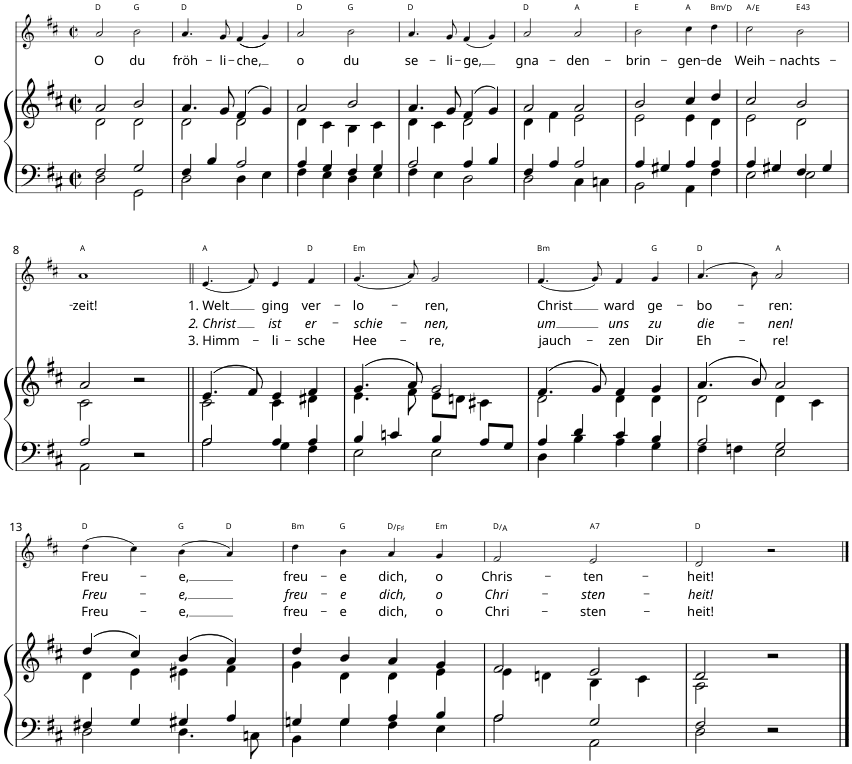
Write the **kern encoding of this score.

**kern	**kern	**kern	**text	**text	**text	**harte
*part2	*part2	*part1	*part1	*part1	*part1	*part1
*staff3	*staff2	*staff1	*staff1	*staff1	*staff1	*
*I"Piano	*	*I"[Solo Treble]	*	*	*	*
*I'Pno	*	*	*	*	*	*
*	*	*stria5	*	*	*	*
*clefF4	*clefG2	*clefG2	*	*	*	*
*k[f#c#]	*k[f#c#]	*k[f#c#]	*	*	*	*
*M2/2	*M2/2	*M2/2	*	*	*	*
*met(c|)	*met(c|)	*met(c|)	*	*	*	*
=1	=1	=1	=1	=1	=1	=1
*^	*^	*	*	*	*	*
!	!	!	!	!	!LO:LY:b	!	!	!
2F#/	2D\	2a/	2d\	2a/	O	.	.	D:maj
!	!	!	!	!	!LO:LY:b	!	!	!
2G/	2GG\	2b/	2d\	2b\	du	.	.	G:maj
=2	=2	=2	=2	=2	=2	=2	=2	=2
!	!	!	!	!	!LO:LY:b	!	!	!
4F#/	2D\	4.a/	2d\	4.a/	fröh-	.	.	D:maj
4B/	.	.	.	.	.	.	.	.
!	!	!	!	!	!LO:LY:b	!	!	!
.	.	8g/	.	8g/	-li-	.	.	.
!	!	!	!	!	!LO:LY:b	!	!	!
2A/	4D\	(4f#/	2d\	((4f#/	-che,	.	.	.
.	4E\	4g/)	.	4g/))	.	.	.	.
=3	=3	=3	=3	=3	=3	=3	=3	=3
!	!	!	!	!	!LO:LY:b	!	!	!
4A/	4F#\	2a/	4d\	2a/	o	.	.	D:maj
4G/	4E\	.	4c#\	.	.	.	.	.
!	!	!	!	!	!LO:LY:b	!	!	!
4F#/	4D\	2b/	4B\	2b\	du	.	.	G:maj
4G/	4E\	.	4c#\	.	.	.	.	.
=4	=4	=4	=4	=4	=4	=4	=4	=4
!	!	!	!	!	!LO:LY:b	!	!	!
2A/	4F#\	4.a/	4d\	4.a/	se-	.	.	D:maj
.	4E\	.	4c#\	.	.	.	.	.
!	!	!	!	!	!LO:LY:b	!	!	!
.	.	8g/	.	8g/	-li-	.	.	.
!	!	!	!	!	!LO:LY:b	!	!	!
4A/	2D\	(4f#/	2d\	(4f#/	-ge,	.	.	.
4B/	.	4g/)	.	4g/)	.	.	.	.
=5	=5	=5	=5	=5	=5	=5	=5	=5
!	!	!	!	!	!LO:LY:b	!	!	!
4F#/	2D\	2a/	4d\	2a/	gna-	.	.	D:maj
4A/	.	.	4f#\	.	.	.	.	.
!	!	!	!	!	!LO:LY:b	!	!	!
2A/	4C#\	2a/	2e\	2a/	-den-	.	.	A:maj
.	4Cn\	.	.	.	.	.	.	.
=6	=6	=6	=6	=6	=6	=6	=6	=6
!	!	!	!	!	!LO:LY:b	!	!	!
4A/	2BB\	2b/	2e\	2b\	-brin-	.	.	E:maj
4G#X/	.	.	.	.	.	.	.	.
!	!	!	!	!	!LO:LY:b	!	!	!
4A/	4AA\	4cc#/	4e\	4cc#\	-gen-	.	.	A:maj
!	!	!	!	!	!LO:LY:b	!	!	!LO:H:kt=m
4A/	4F#\	4dd/	4d\	4dd\	-de	.	.	B:min/b3
=7	=7	=7	=7	=7	=7	=7	=7	=7
!	!	!	!	!	!LO:LY:b	!	!	!
4A/	2E\	2cc#/	2e\	2cc#\	Weih-	.	.	A:maj/5
4G#X/	.	.	.	.	.	.	.	.
!	!	!	!	!	!LO:LY:b	!	!	!LO:H:kt=43
4F#/	2E\	2b/	2d\	2b\	-nachts-	.	.	E:maj
4G#/	.	.	.	.	.	.	.	.
!!LO:LB:g=z
=8	=8	=8	=8	=8	=8	=8	=8	=8
!	!	!	!	!	!LO:LY:b	!	!	!
2A/	2AA\	2a/	2c#\	1a	-zeit!	.	.	A:maj
2r	2ryy	2r	2ryy	.	.	.	.	.
=9||	=9||	=9||	=9||	=9||	=9||	=9||	=9||	=9||
!	!	!	!	!	!LO:LY:b	!LO:LY:b	!LO:LY:b	!
2A/	2A\	(4.e/	2c#\	(4.e/	1. Welt	2. Christ	3. Himm-	A:maj
.	.	8f#/)	.	8f#/)	.	.	.	.
!	!	!	!	!	!LO:LY:b	!LO:LY:b	!LO:LY:b	!
4A/	4G\	4e/	4c#\	4e/	ging	ist	-li-	.
!	!	!	!	!	!LO:LY:b	!LO:LY:b	!LO:LY:b	!
4A/	4F#\	4f#/	4d#X\	4f#/	ver-	er-	-sche	D:maj
=10	=10	=10	=10	=10	=10	=10	=10	=10
!	!	!	!	!	!LO:LY:b	!LO:LY:b	!LO:LY:b	!LO:H:kt=m
4B/	2E\	(4.g/	4.e\	(4.g/	-lo-	-schie-	Hee-	E:min
4cn/	.	.	.	.	.	.	.	.
.	.	8a/)	8f#\	8a/)	.	.	.	.
!	!	!	!	!	!LO:LY:b	!LO:LY:b	!LO:LY:b	!
4B/	2E\	2g/	8e\L	2g/	-ren,	-nen,	-re,	.
.	.	.	8dn\J	.	.	.	.	.
8A/L	.	.	4c#X\	.	.	.	.	.
8G/J	.	.	.	.	.	.	.	.
=11	=11	=11	=11	=11	=11	=11	=11	=11
!	!	!	!	!	!LO:LY:b	!LO:LY:b	!LO:LY:b	!LO:H:kt=m
4A/	4D\	(4.f#/	2d\	(4.f#/	Christ	um	jauch-	B:min
4d/	4B\	.	.	.	.	.	.	.
.	.	8g/)	.	8g/)	.	.	.	.
!	!	!	!	!	!LO:LY:b	!LO:LY:b	!LO:LY:b	!
4c#/	4A\	4f#/	4d\	4f#/	ward	uns	-zen	.
!	!	!	!	!	!LO:LY:b	!LO:LY:b	!LO:LY:b	!
4B/	4G\	4g/	4d\	4g/	ge-	zu	Dir	G:maj
=12	=12	=12	=12	=12	=12	=12	=12	=12
!	!	!	!	!	!LO:LY:b	!LO:LY:b	!LO:LY:b	!
2A/	4F#\	(4.a/	2d\	(4.a/	-bo-	die-	Eh-	D:maj
.	4Fn\	.	.	.	.	.	.	.
.	.	8b/)	.	8b\)	.	.	.	.
!	!	!	!	!	!LO:LY:b	!LO:LY:b	!LO:LY:b	!
2G/	2E\	2a/	4d\	2a/	-ren:	-nen!	-re!	A:maj
.	.	.	4c#\	.	.	.	.	.
!!LO:LB:g=z
=13	=13	=13	=13	=13	=13	=13	=13	=13
!	!	!	!	!	!LO:LY:b	!LO:LY:b	!LO:LY:b	!
4F#X/	2D\	(4dd/	4d\	(4dd\	Freu-	Freu-	Freu-	D:maj
4G/	.	4cc#/)	4e\	4cc#\)	.	.	.	.
!	!	!	!	!	!LO:LY:b	!LO:LY:b	!LO:LY:b	!
4G#X/	4.D\	(4b/	4e#X\	(4b\	-e,	-e,	-e,	G:maj
4A/	.	4a/)	4f#\	4a/)	.	.	.	D:maj
.	8Cn\	.	.	.	.	.	.	.
=14	=14	=14	=14	=14	=14	=14	=14	=14
!	!	!	!	!	!LO:LY:b	!LO:LY:b	!LO:LY:b	!LO:H:kt=m
4Gn/	4BB\	4dd/	4g\	4dd\	freu-	freu-	freu-	B:min
!	!	!	!	!	!LO:LY:b	!LO:LY:b	!LO:LY:b	!
4G/	4G\	4b/	4d\	4b\	-e	-e	-e	G:maj
!	!	!	!	!	!LO:LY:b	!LO:LY:b	!LO:LY:b	!
4A/	4F#\	4a/	4d\	4a/	dich,	dich,	dich,	D:maj/3
!	!	!	!	!	!LO:LY:b	!LO:LY:b	!LO:LY:b	!LO:H:kt=m
4B/	4E\	4g/	4e\	4g/	o	o	o	E:min
=15	=15	=15	=15	=15	=15	=15	=15	=15
!	!	!	!	!	!LO:LY:b	!LO:LY:b	!LO:LY:b	!
2A/	2A\	2f#/	4e\	2f#/	Chris-	Chri-	Chri-	D:maj/5
.	.	.	4dn\	.	.	.	.	.
!	!	!	!	!	!LO:LY:b	!LO:LY:b	!LO:LY:b	!LO:H:kt=7
2G/	2AA\	2e/	4B\	2e/	-ten-	-sten-	-sten-	A:7
.	.	.	4c#\	.	.	.	.	.
=16	=16	=16	=16	=16	=16	=16	=16	=16
!	!	!	!	!	!LO:LY:b	!LO:LY:b	!LO:LY:b	!
2F#/	2D\	2d/	2A\	2d/	-heit!	-heit!	-heit!	D:maj
2r	2ryy	2r	2ryy	2r	.	.	.	.
*v	*v	*	*	*	*	*	*	*
*	*v	*v	*	*	*	*	*
==	==	==	==	==	==	==
*-	*-	*-	*-	*-	*-	*-
